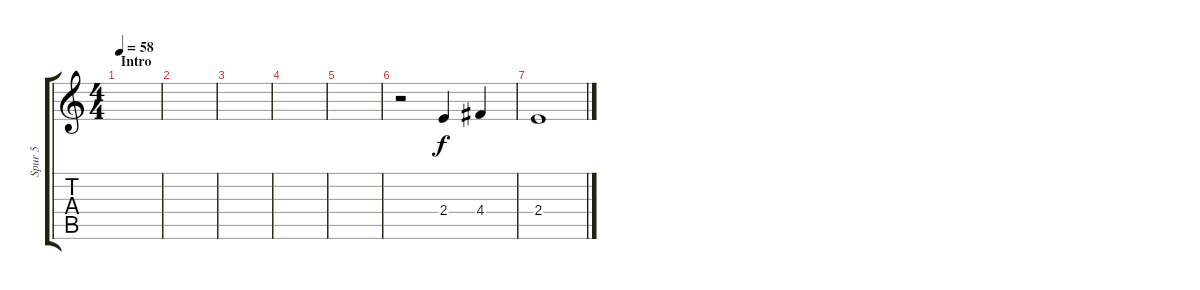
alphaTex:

\track ("Spur 5" "Spur 5") {instrument contrabass}
\staff {score tabs}
\tuning (E4 B3 G3 D3 A2 E2) {hide}
\ts (4 4)
\section ("" "Intro")
\tempo 58
\clef g2
\ks c
|
|
|
|
|
r.2 2.4.4 4.4.4 |
2.4.1
